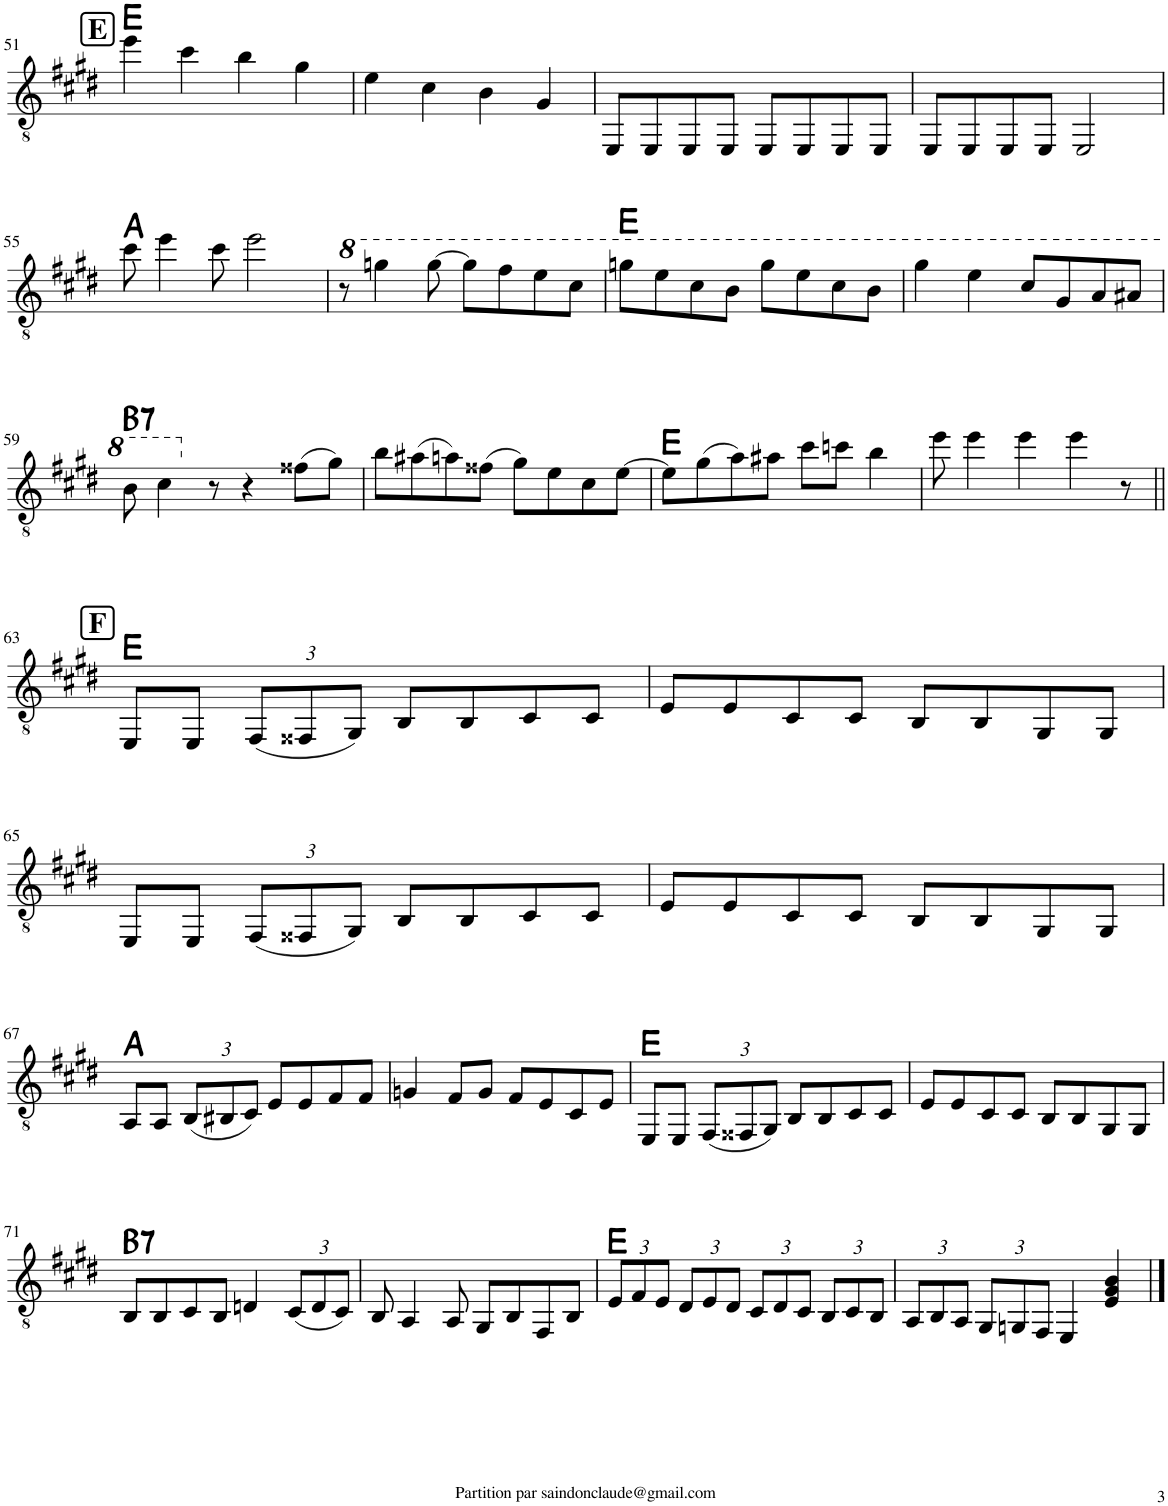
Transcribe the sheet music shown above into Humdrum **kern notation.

**kern	**harte
*part1	*part1
*staff1	*
*I"Classical Guitar	*
!!LO:PB:g=z
*clefGv2	*
*k[f#c#g#d#]	*
*M4/4	*
!!LO:REH:place=s1:a:B:rj:fs=14:t=E
=51	=51
4ee\	E:maj
4cc#\	.
4b\	.
4g#\	.
=52	=52
4e\	.
4c#\	.
4B\	.
4G#/	.
=53	=53
8EE/L	.
8EE/	.
8EE/	.
8EE/J	.
8EE/L	.
8EE/	.
8EE/	.
8EE/J	.
=54	=54
8EE/L	.
8EE/	.
8EE/	.
8EE/J	.
2EE/	.
!!LO:LB:g=z
=55	=55
8cc#\	A:maj
4ee\	.
8cc#\	.
2ee\	.
=56	=56
*8va	*
8r	.
4ggn\	.
[8gg\	.
8gg\L]	.
8ff#\	.
8ee\	.
8cc#\J	.
=57	=57
8ggn\L	E:maj
8ee\	.
8cc#\	.
8b\J	.
8gg\L	.
8ee\	.
8cc#\	.
8b\J	.
=58	=58
4gg#\	.
4ee\	.
8cc#/L	.
8g#/	.
8a/	.
8a#X/J	.
!!LO:LB:g=z
=59	=59
!	!LO:H:kt=7
8b\	B:7
4cc#\	.
*X8va	*
8r	.
4r	.
(8f##X\L	.
8g#\J)	.
=60	=60
8b\L	.
(8a#X\	.
8an\)	.
(8f##X\J	.
8g#\L)	.
8e\	.
8c#\	.
[8e\J	.
=61	=61
8e\L]	E:maj
(8g#\	.
8a\)	.
8a#X\J	.
8cc#\L	.
8ccn\J	.
4b\	.
=62	=62
8ee\	.
4ee\	.
4ee\	.
4ee\	.
8r	.
!!LO:LB:g=z
!!LO:REH:place=s1:a:B:rj:fs=14:t=F
=63||	=63||
8EE/L	E:maj
8EE/J	.
*Xbrackettup	*
(12FF#/L	.
12FF##X/	.
12GG#/J)	.
8BB/L	.
8BB/	.
8C#/	.
8C#/J	.
=64	=64
8E/L	.
8E/	.
8C#/	.
8C#/J	.
8BB/L	.
8BB/	.
8GG#/	.
8GG#/J	.
!!LO:LB:g=z
=65	=65
8EE/L	.
8EE/J	.
(12FF#/L	.
12FF##X/	.
12GG#/J)	.
8BB/L	.
8BB/	.
8C#/	.
8C#/J	.
=66	=66
8E/L	.
8E/	.
8C#/	.
8C#/J	.
8BB/L	.
8BB/	.
8GG#/	.
8GG#/J	.
!!LO:LB:g=z
=67	=67
8AA/L	A:maj
8AA/J	.
(12BB/L	.
12BB#X/	.
12C#/J)	.
8E/L	.
8E/	.
8F#/	.
8F#/J	.
=68	=68
4Gn/	.
8F#/L	.
8G/J	.
8F#/L	.
8E/	.
8C#/	.
8E/J	.
=69	=69
8EE/L	E:maj
8EE/J	.
(12FF#/L	.
12FF##X/	.
12GG#/J)	.
8BB/L	.
8BB/	.
8C#/	.
8C#/J	.
=70	=70
8E/L	.
8E/	.
8C#/	.
8C#/J	.
8BB/L	.
8BB/	.
8GG#/	.
8GG#/J	.
!!LO:LB:g=z
=71	=71
!	!LO:H:kt=7
8BB/L	B:7
8BB/	.
8C#/	.
8BB/J	.
4Dn/	.
(12C#/L	.
12D/	.
12C#/J)	.
=72	=72
8BB/	.
4AA/	.
8AA/	.
8GG#/L	.
8BB/	.
8FF#/	.
8BB/J	.
=73	=73
12E/L	E:maj
12F#/	.
12E/J	.
12D#/L	.
12E/	.
12D#/J	.
12C#/L	.
12D#/	.
12C#/J	.
12BB/L	.
12C#/	.
12BB/J	.
=74	=74
12AA/L	.
12BB/	.
12AA/J	.
12GG#/L	.
12GGn/	.
12FF#/J	.
4EE/	.
4E/ 4G#/ 4B/	.
==	==
*-	*-
